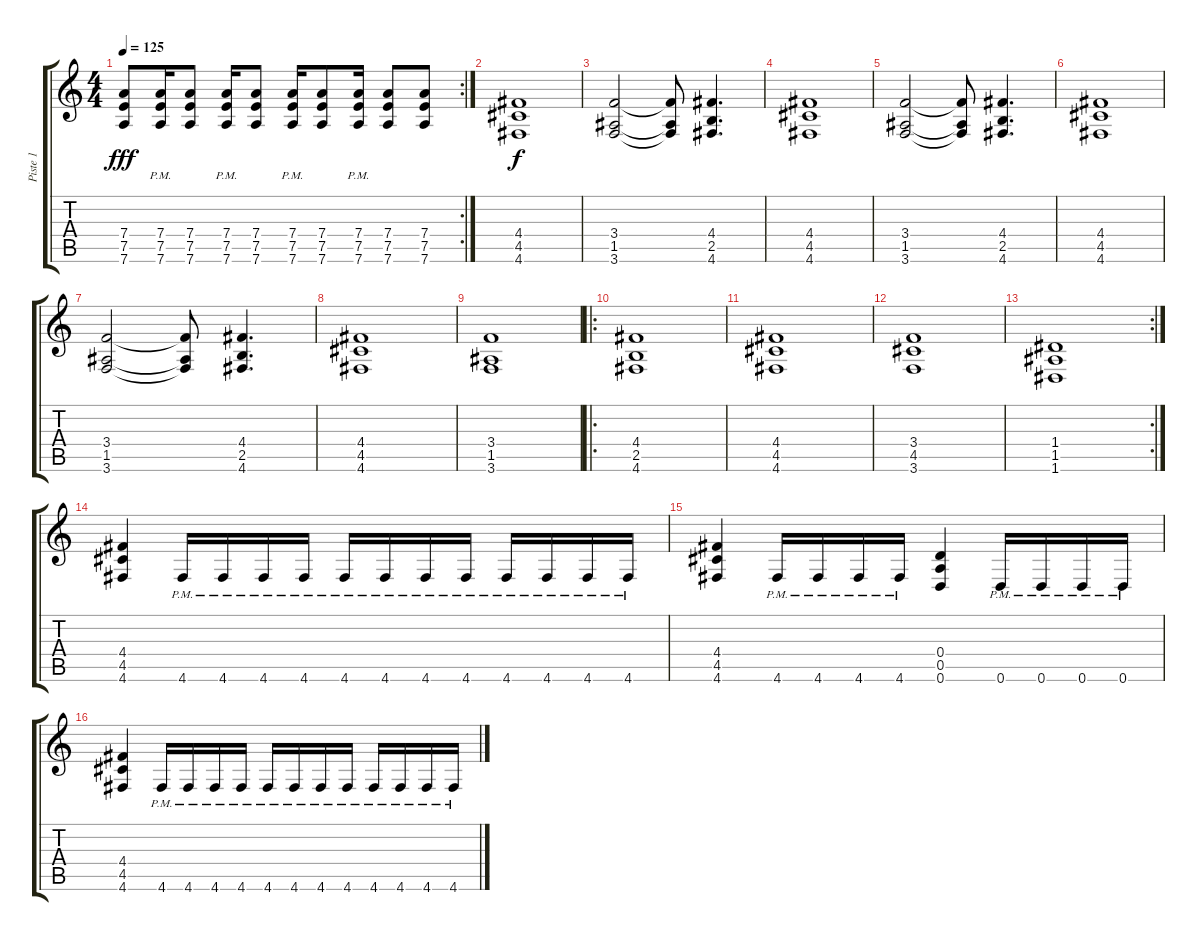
\track ("Piste 1" "Piste 1") {instrument distortionguitar}
\staff {score tabs}
\tuning (E4 B3 G3 D3 A2 D2) {hide}
\rc 2
\ts (4 4)
\tempo 125
\clef g2
\ks c
(7.4 7.5 7.6).8{dy fff} (7.4{pm} 7.5{pm} 7.6{pm}).16 (7.4 7.5 7.6).8 (7.4{pm} 7.5{pm} 7.6{pm}).16 (7.4 7.5 7.6).8 (7.4{pm} 7.5{pm} 7.6{pm}).16 (7.4 7.5 7.6).8 (7.4{pm} 7.5{pm} 7.6{pm}).16 (7.4 7.5 7.6).8 (7.4 7.5 7.6).8 |
(4.4 4.5 4.6).1{dy f} |
(3.4 1.5 3.6).2 (3.4{t} 1.5{t} 3.6{t}).8 (4.4 2.5 4.6).4{d} |
(4.4 4.5 4.6).1 |
(3.4 1.5 3.6).2 (3.4{t} 1.5{t} 3.6{t}).8 (4.4 2.5 4.6).4{d} |
(4.4 4.5 4.6).1 |
(3.4 1.5 3.6).2 (3.4{t} 1.5{t} 3.6{t}).8 (4.4 2.5 4.6).4{d} |
(4.4 4.5 4.6).1 |
(3.4 1.5 3.6).1 |
\ro
(4.4 2.5 4.6).1 |
(4.4 4.5 4.6).1 |
(3.4 4.5 3.6).1 |
\rc 2
(1.4 1.5 1.6).1 |
(4.4 4.5 4.6).4 4.6{pm}.16 4.6{pm}.16 4.6{pm}.16 4.6{pm}.16 4.6{pm}.16 4.6{pm}.16 4.6{pm}.16 4.6{pm}.16 4.6{pm}.16 4.6{pm}.16 4.6{pm}.16 4.6{pm}.16 |
(4.4 4.5 4.6).4 4.6{pm}.16 4.6{pm}.16 4.6{pm}.16 4.6{pm}.16 (0.4 0.5 0.6).4 0.6{pm}.16 0.6{pm}.16 0.6{pm}.16 0.6{pm}.16 |
(4.4 4.5 4.6).4 4.6{pm}.16 4.6{pm}.16 4.6{pm}.16 4.6{pm}.16 4.6{pm}.16 4.6{pm}.16 4.6{pm}.16 4.6{pm}.16 4.6{pm}.16 4.6{pm}.16 4.6{pm}.16 4.6{pm}.16
